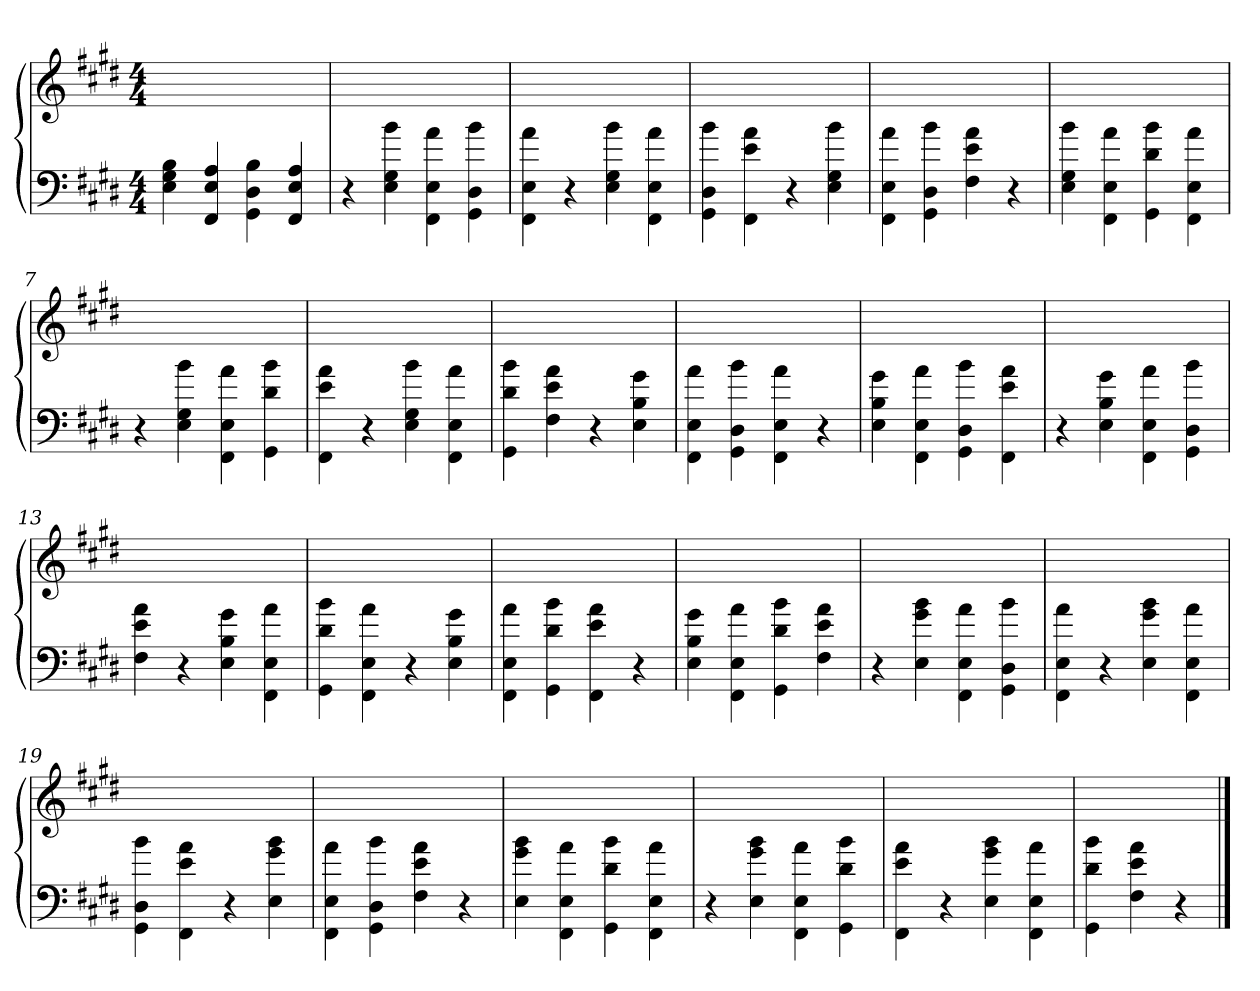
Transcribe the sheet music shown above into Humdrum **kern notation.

**kern	**kern
*part2	*part1
*staff2	*staff1
*clefF4	*clefG2
*k[f#c#g#d#]	*k[f#c#g#d#]
*E:	*E:
*M4/4	*M4/4
*MM60	*MM60
=1	=1
4E 4G# 4B	1ryy
4FF# 4E 4A	.
4GG# 4D# 4B	.
4FF# 4E 4A	.
=2	=2
4r	1ryy
4E 4G# 4b	.
4FF# 4E 4a	.
4GG# 4D# 4b	.
=3	=3
4FF# 4E 4a	1ryy
4r	.
4E 4G# 4b	.
4FF# 4E 4a	.
=4	=4
4GG# 4D# 4b	1ryy
4FF# 4e 4a	.
4r	.
4E 4G# 4b	.
=5	=5
4FF# 4E 4a	1ryy
4GG# 4D# 4b	.
4F# 4e 4a	.
4r	.
=6	=6
4E 4G# 4b	1ryy
4FF# 4E 4a	.
4GG# 4d# 4b	.
4FF# 4E 4a	.
=7	=7
4r	1ryy
4E 4G# 4b	.
4FF# 4E 4a	.
4GG# 4d# 4b	.
=8	=8
4FF# 4e 4a	1ryy
4r	.
4E 4G# 4b	.
4FF# 4E 4a	.
=9	=9
4GG# 4d# 4b	1ryy
4F# 4e 4a	.
4r	.
4E 4B 4g#	.
=10	=10
4FF# 4E 4a	1ryy
4GG# 4D# 4b	.
4FF# 4E 4a	.
4r	.
=11	=11
4E 4B 4g#	1ryy
4FF# 4E 4a	.
4GG# 4D# 4b	.
4FF# 4e 4a	.
=12	=12
4r	1ryy
4E 4B 4g#	.
4FF# 4E 4a	.
4GG# 4D# 4b	.
=13	=13
4F# 4e 4a	1ryy
4r	.
4E 4B 4g#	.
4FF# 4E 4a	.
=14	=14
4GG# 4d# 4b	1ryy
4FF# 4E 4a	.
4r	.
4E 4B 4g#	.
=15	=15
4FF# 4E 4a	1ryy
4GG# 4d# 4b	.
4FF# 4e 4a	.
4r	.
=16	=16
4E 4B 4g#	1ryy
4FF# 4E 4a	.
4GG# 4d# 4b	.
4F# 4e 4a	.
=17	=17
4r	1ryy
4E 4g# 4b	.
4FF# 4E 4a	.
4GG# 4D# 4b	.
=18	=18
4FF# 4E 4a	1ryy
4r	.
4E 4g# 4b	.
4FF# 4E 4a	.
=19	=19
4GG# 4D# 4b	1ryy
4FF# 4e 4a	.
4r	.
4E 4g# 4b	.
=20	=20
4FF# 4E 4a	1ryy
4GG# 4D# 4b	.
4F# 4e 4a	.
4r	.
=21	=21
4E 4g# 4b	1ryy
4FF# 4E 4a	.
4GG# 4d# 4b	.
4FF# 4E 4a	.
=22	=22
4r	1ryy
4E 4g# 4b	.
4FF# 4E 4a	.
4GG# 4d# 4b	.
=23	=23
4FF# 4e 4a	1ryy
4r	.
4E 4g# 4b	.
4FF# 4E 4a	.
=24	=24
4GG# 4d# 4b	2.ryy
4F# 4e 4a	.
4r	.
==	==
*-	*-
